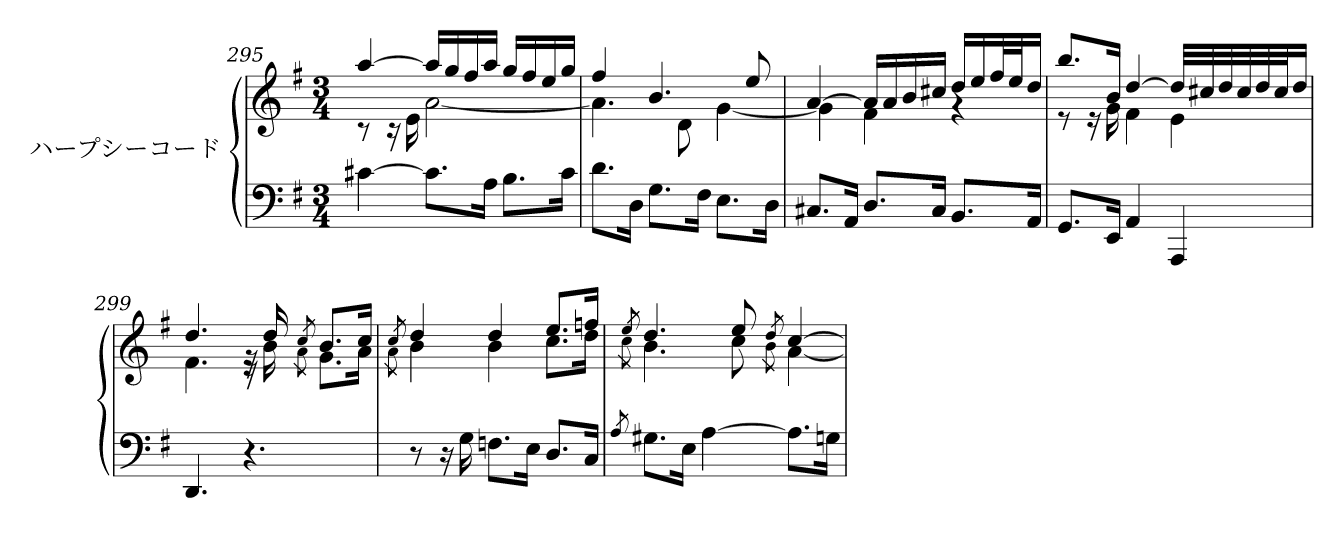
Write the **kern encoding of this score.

**kern	**kern
*part1	*part1
*staff2	*staff1
*I"ハープシーコード	*
*clefF4	*clefG2
*k[f#]	*k[f#]
*M3/4	*M3/4
=295	=295
*	*^
[4c#X\	[4aa/	8r
.	.	16r
.	.	16e\
8.c#\L]	16aa/LL]	[2a\
.	16gg/	.
.	16ff#/	.
16A\Jk	16aa/JJ	.
8.B\L	16gg/LL	.
.	16ff#/	.
.	16ee/	.
16c#\Jk	16gg/JJ	.
!!LO:LB:g=z	!!
=296	=296	=296
8.d\L	4ff#/	4.a\]
16D\Jk	.	.
8.G\L	4.b/	.
.	.	8d\
16F#\Jk	.	.
8.E\L	.	[4g\
.	8ee/	.
16D\Jk	.	.
=297	=297	=297
8.C#X/L	[4a/	4g\]
16AA/Jk	.	.
8.D/L	16a/LL]	4f#\
.	16a/	.
.	16b/	.
16C#/Jk	16cc#X/JJ	.
8.BB/L	16dd/LL	4rg
.	16ee/	.
.	32ff#/L	.
.	32ee/J	.
16AA/Jk	16dd/JJ	.
=298	=298	=298
8.GG/L	8.bb/L	8r
.	.	16r
16EE/Jk	16b/Jk	16g\
4AA/	[4dd/	4f#\
4AAA/	32dd/LLL]	4e\
.	32cc#X/	.
.	32dd/	.
.	32cc#/	.
.	32dd/	.
.	32cc#/J	.
.	16dd/JJ	.
=299	=299	=299
4.DD/	4.dd/	4.f#\
4.r	16rg	16r
.	16dd/	16b\
.	8qcc/	8qa\
.	8.b/L	8.g\L
.	16cc/Jk	16a\Jk
!!LO:LB:g=z	!!
=300	=300	=300
.	8qcc/	8qa\
8r	4dd/	4b\
16r	.	.
16G\	.	.
8.Fn\L	4dd/	4b\
16E\Jk	.	.
8.D/L	8.ee/L	8.cc\L
16C/Jk	16ffn/Jk	16dd\Jk
=301	=301	=301
8qA/	8qee/	8qcc\
8.G#X\L	4.dd/	4.b\
16E\Jk	.	.
[4A\	.	.
.	8ee/	8cc\
.	8qdd/	8qb\
8.A\L]	[4cc/	[4a\
16Gn\Jk	.	.
*	*v	*v
=	=
*-	*-
